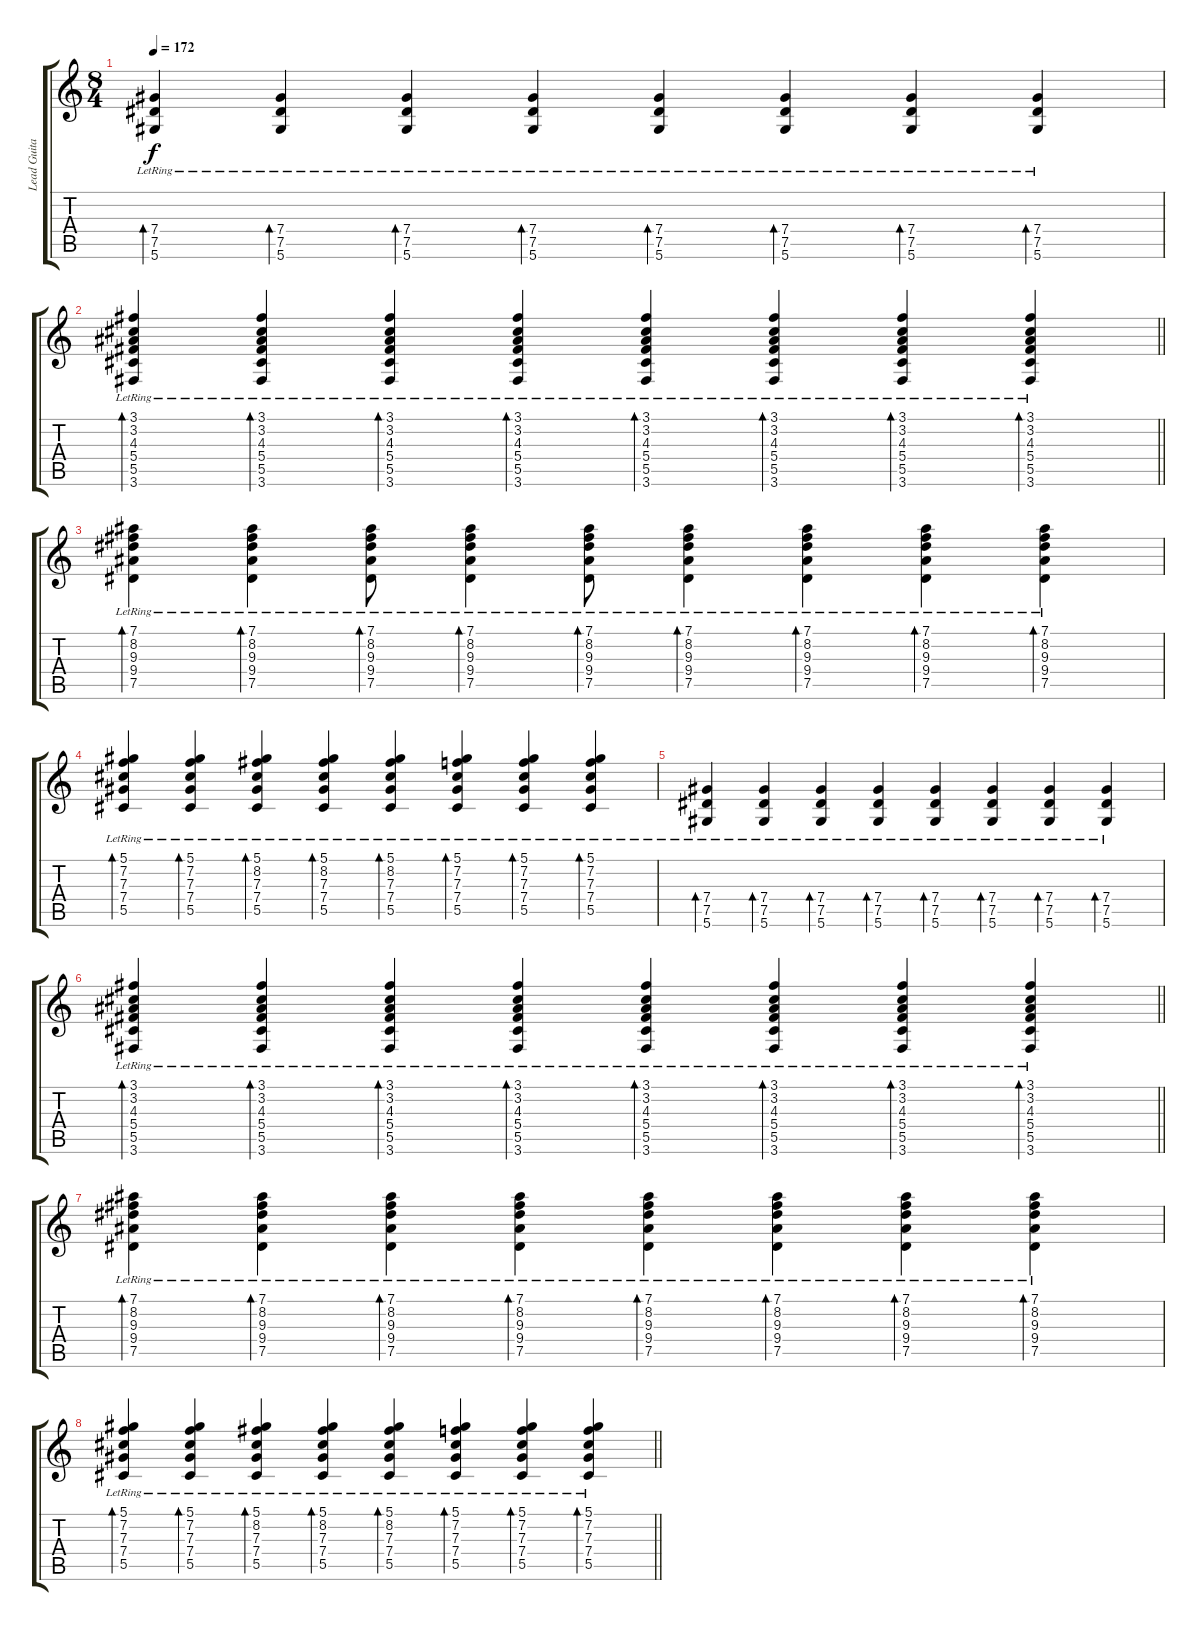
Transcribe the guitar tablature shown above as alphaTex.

\track ("Lead Guitar" "Lead Guita") {instrument acousticguitarnylon}
\staff {score tabs}
\tuning (Eb4 Bb3 Gb3 Db3 Ab2 Eb2) {hide}
\ts (8 4)
\tempo 172
\clef g2
\ks c
(7.4{lr} 7.5{lr} 5.6{lr}).4{bd 60 dy f volume 13} (7.4{lr} 7.5{lr} 5.6{lr}).4{bd 60} (7.4{lr} 7.5{lr} 5.6{lr}).4{bd 60} (7.4{lr} 7.5{lr} 5.6{lr}).4{bd 60} (7.4{lr} 7.5{lr} 5.6{lr}).4{bd 60} (7.4{lr} 7.5{lr} 5.6{lr}).4{bd 60} (7.4{lr} 7.5{lr} 5.6{lr}).4{bd 60} (7.4{lr} 7.5{lr} 5.6{lr}).4{bd 60} |
\barLineRight lightlight
(3.1{lr} 3.2{lr} 4.3{lr} 5.4{lr} 5.5{lr} 3.6{lr}).4{bd 60} (3.1{lr} 3.2{lr} 4.3{lr} 5.4{lr} 5.5{lr} 3.6{lr}).4{bd 60} (3.1{lr} 3.2{lr} 4.3{lr} 5.4{lr} 5.5{lr} 3.6{lr}).4{bd 60} (3.1{lr} 3.2{lr} 4.3{lr} 5.4{lr} 5.5{lr} 3.6{lr}).4{bd 60} (3.1{lr} 3.2{lr} 4.3{lr} 5.4{lr} 5.5{lr} 3.6{lr}).4{bd 60} (3.1{lr} 3.2{lr} 4.3{lr} 5.4{lr} 5.5{lr} 3.6{lr}).4{bd 60} (3.1{lr} 3.2{lr} 4.3{lr} 5.4{lr} 5.5{lr} 3.6{lr}).4{bd 60} (3.1{lr} 3.2{lr} 4.3{lr} 5.4{lr} 5.5{lr} 3.6{lr}).4{bd 60} |
(7.1{lr} 8.2{lr} 9.3{lr} 9.4{lr} 7.5{lr}).4{bd 60} (7.1{lr} 8.2{lr} 9.3{lr} 9.4{lr} 7.5{lr}).4{bd 60} (7.1{lr} 8.2{lr} 9.3{lr} 9.4{lr} 7.5{lr}).8{bd 60} (7.1{lr} 8.2{lr} 9.3{lr} 9.4{lr} 7.5{lr}).4{bd 60} (7.1{lr} 8.2{lr} 9.3{lr} 9.4{lr} 7.5{lr}).8{bd 60} (7.1{lr} 8.2{lr} 9.3{lr} 9.4{lr} 7.5{lr}).4{bd 60} (7.1{lr} 8.2{lr} 9.3{lr} 9.4{lr} 7.5{lr}).4{bd 60} (7.1{lr} 8.2{lr} 9.3{lr} 9.4{lr} 7.5{lr}).4{bd 60} (7.1{lr} 8.2{lr} 9.3{lr} 9.4{lr} 7.5{lr}).4{bd 60} |
(5.1 7.2{lr} 7.3{lr} 7.4{lr} 5.5{lr}).4{bd 60} (5.1 7.2{lr} 7.3{lr} 7.4{lr} 5.5{lr}).4{bd 60} (5.1 8.2{lr} 7.3{lr} 7.4{lr} 5.5{lr}).4{bd 60} (5.1 8.2{lr} 7.3{lr} 7.4{lr} 5.5{lr}).4{bd 60} (5.1 8.2{lr} 7.3{lr} 7.4{lr} 5.5{lr}).4{bd 60} (5.1 7.2{lr} 7.3{lr} 7.4{lr} 5.5{lr}).4{bd 60} (5.1 7.2{lr} 7.3{lr} 7.4{lr} 5.5{lr}).4{bd 60} (5.1 7.2{lr} 7.3{lr} 7.4{lr} 5.5{lr}).4{bd 60} |
(7.4{lr} 7.5{lr} 5.6{lr}).4{bd 60} (7.4{lr} 7.5{lr} 5.6{lr}).4{bd 60} (7.4{lr} 7.5{lr} 5.6{lr}).4{bd 60} (7.4{lr} 7.5{lr} 5.6{lr}).4{bd 60} (7.4{lr} 7.5{lr} 5.6{lr}).4{bd 60} (7.4{lr} 7.5{lr} 5.6{lr}).4{bd 60} (7.4{lr} 7.5{lr} 5.6{lr}).4{bd 60} (7.4{lr} 7.5{lr} 5.6{lr}).4{bd 60} |
\barLineRight lightlight
(3.1{lr} 3.2{lr} 4.3{lr} 5.4{lr} 5.5{lr} 3.6{lr}).4{bd 60} (3.1{lr} 3.2{lr} 4.3{lr} 5.4{lr} 5.5{lr} 3.6{lr}).4{bd 60} (3.1{lr} 3.2{lr} 4.3{lr} 5.4{lr} 5.5{lr} 3.6{lr}).4{bd 60} (3.1{lr} 3.2{lr} 4.3{lr} 5.4{lr} 5.5{lr} 3.6{lr}).4{bd 60} (3.1{lr} 3.2{lr} 4.3{lr} 5.4{lr} 5.5{lr} 3.6{lr}).4{bd 60} (3.1{lr} 3.2{lr} 4.3{lr} 5.4{lr} 5.5{lr} 3.6{lr}).4{bd 60} (3.1{lr} 3.2{lr} 4.3{lr} 5.4{lr} 5.5{lr} 3.6{lr}).4{bd 60} (3.1{lr} 3.2{lr} 4.3{lr} 5.4{lr} 5.5{lr} 3.6{lr}).4{bd 60} |
(7.1{lr} 8.2{lr} 9.3{lr} 9.4{lr} 7.5{lr}).4{bd 60} (7.1{lr} 8.2{lr} 9.3{lr} 9.4{lr} 7.5{lr}).4{bd 60} (7.1{lr} 8.2{lr} 9.3{lr} 9.4{lr} 7.5{lr}).4{bd 60} (7.1{lr} 8.2{lr} 9.3{lr} 9.4{lr} 7.5{lr}).4{bd 60} (7.1{lr} 8.2{lr} 9.3{lr} 9.4{lr} 7.5{lr}).4{bd 60} (7.1{lr} 8.2{lr} 9.3{lr} 9.4{lr} 7.5{lr}).4{bd 60} (7.1{lr} 8.2{lr} 9.3{lr} 9.4{lr} 7.5{lr}).4{bd 60} (7.1{lr} 8.2{lr} 9.3{lr} 9.4{lr} 7.5{lr}).4{bd 60} |
\barLineRight lightlight
(5.1{lr} 7.2{lr} 7.3{lr} 7.4{lr} 5.5{lr}).4{bd 60} (5.1{lr} 7.2{lr} 7.3{lr} 7.4{lr} 5.5{lr}).4{bd 60} (5.1{lr} 8.2{lr} 7.3{lr} 7.4{lr} 5.5{lr}).4{bd 60} (5.1{lr} 8.2{lr} 7.3{lr} 7.4{lr} 5.5{lr}).4{bd 60} (5.1{lr} 8.2{lr} 7.3{lr} 7.4{lr} 5.5{lr}).4{bd 60} (5.1{lr} 7.2{lr} 7.3{lr} 7.4{lr} 5.5{lr}).4{bd 60} (5.1{lr} 7.2{lr} 7.3{lr} 7.4{lr} 5.5{lr}).4{bd 60} (5.1{lr} 7.2{lr} 7.3{lr} 7.4{lr} 5.5{lr}).4{bd 60}
